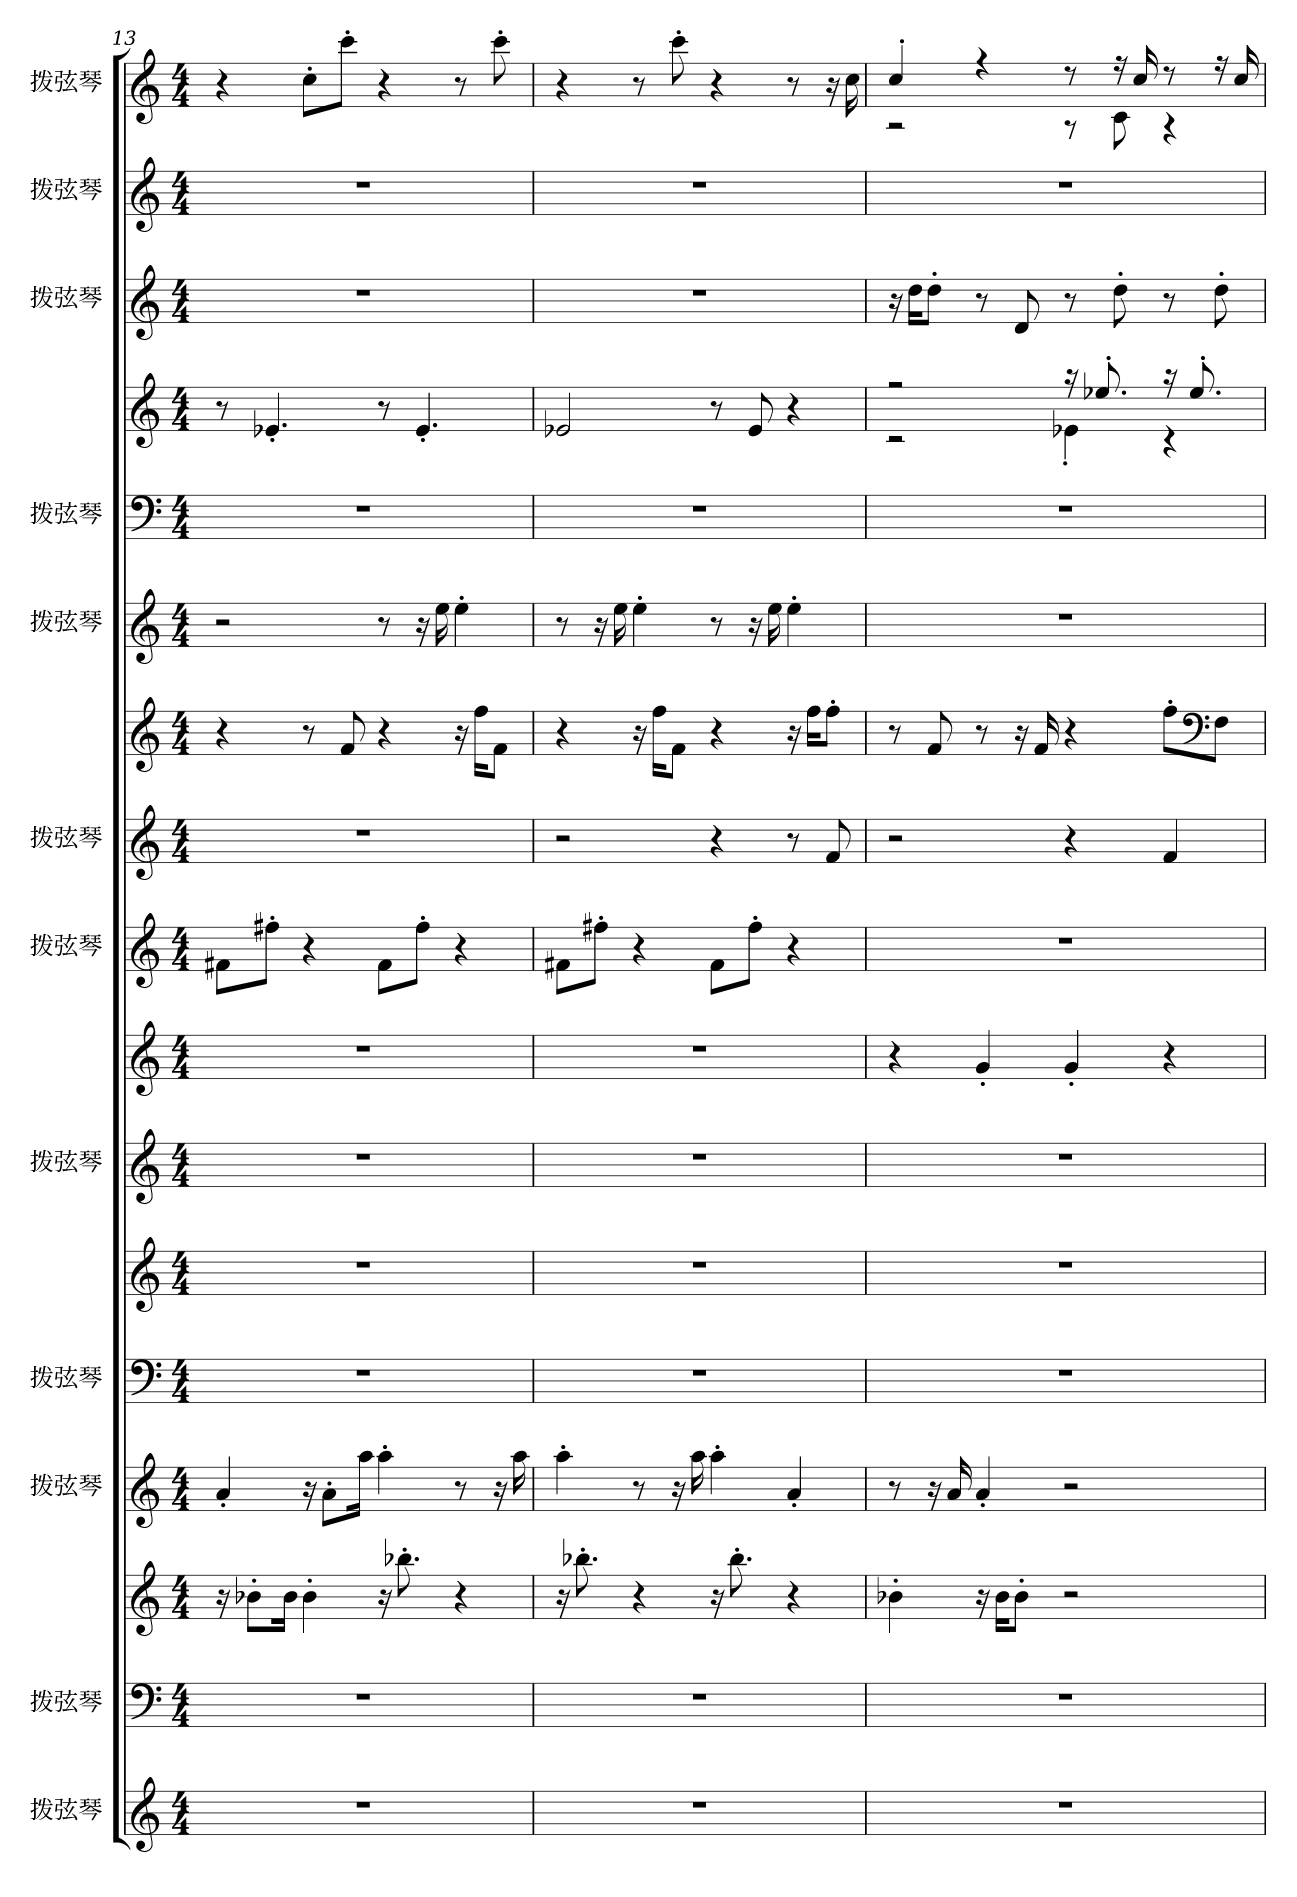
**kern	**kern	**kern	**kern	**kern	**kern	**kern	**kern	**kern	**kern	**kern	**kern	**kern	**kern	**kern	**kern	**kern
*part12	*part11	*part11	*part10	*part9	*part9	*part8	*part8	*part7	*part6	*part6	*part5	*part4	*part4	*part3	*part2	*part1
*staff17	*staff16	*staff15	*staff14	*staff13	*staff12	*staff11	*staff10	*staff9	*staff8	*staff7	*staff6	*staff5	*staff4	*staff3	*staff2	*staff1
*I"拨弦琴	*I"拨弦琴	*	*I"拨弦琴	*I"拨弦琴	*	*I"拨弦琴	*	*I"拨弦琴	*I"拨弦琴	*	*I"拨弦琴	*I"拨弦琴	*	*I"拨弦琴	*I"拨弦琴	*I"拨弦琴
*clefG2	*clefF4	*clefG2	*clefG2	*clefF4	*clefG2	*clefG2	*clefG2	*clefG2	*clefG2	*clefG2	*clefG2	*clefF4	*clefG2	*clefG2	*clefG2	*clefG2
*k[]	*k[]	*k[]	*k[]	*k[]	*k[]	*k[]	*k[]	*k[]	*k[]	*k[]	*k[]	*k[]	*k[]	*k[]	*k[]	*k[]
*M4/4	*M4/4	*M4/4	*M4/4	*M4/4	*M4/4	*M4/4	*M4/4	*M4/4	*M4/4	*M4/4	*M4/4	*M4/4	*M4/4	*M4/4	*M4/4	*M4/4
=13	=13	=13	=13	=13	=13	=13	=13	=13	=13	=13	=13	=13	=13	=13	=13	=13
1r	1r	16r	4a'/	1r	1r	1r	1r	8f#X\L	1r	4r	2r	1r	8r	1r	1r	4r
.	.	8b-X'\L	.	.	.	.	.	.	.	.	.	.	.	.	.	.
.	.	.	.	.	.	.	.	8ff#X'\J	.	.	.	.	4.e-X'/	.	.	.
.	.	16b-\Jk	.	.	.	.	.	.	.	.	.	.	.	.	.	.
.	.	4b-'\	16r	.	.	.	.	4r	.	8r	.	.	.	.	.	8cc'\L
.	.	.	8a'\L	.	.	.	.	.	.	.	.	.	.	.	.	.
.	.	.	.	.	.	.	.	.	.	8f/	.	.	.	.	.	8ccc'\J
.	.	.	16aa\Jk	.	.	.	.	.	.	.	.	.	.	.	.	.
.	.	16r	4aa'\	.	.	.	.	8f#\L	.	4r	8r	.	8r	.	.	4r
.	.	8.bb-X'\	.	.	.	.	.	.	.	.	.	.	.	.	.	.
.	.	.	.	.	.	.	.	8ff#'\J	.	.	16r	.	4.e-'/	.	.	.
.	.	.	.	.	.	.	.	.	.	.	16ee\	.	.	.	.	.
.	.	4r	8r	.	.	.	.	4r	.	16r	4ee'\	.	.	.	.	8r
.	.	.	.	.	.	.	.	.	.	16ff\KL	.	.	.	.	.	.
.	.	.	16r	.	.	.	.	.	.	8f\J	.	.	.	.	.	8ccc'\
.	.	.	16aa\	.	.	.	.	.	.	.	.	.	.	.	.	.
!!LO:PB:g=z
=14	=14	=14	=14	=14	=14	=14	=14	=14	=14	=14	=14	=14	=14	=14	=14	=14
1r	1r	16r	4aa'\	1r	1r	1r	1r	8f#X\L	2r	4r	8r	1r	2e-X/	1r	1r	4r
.	.	8.bb-X'\	.	.	.	.	.	.	.	.	.	.	.	.	.	.
.	.	.	.	.	.	.	.	8ff#X'\J	.	.	16r	.	.	.	.	.
.	.	.	.	.	.	.	.	.	.	.	16ee\	.	.	.	.	.
.	.	4r	8r	.	.	.	.	4r	.	16r	4ee'\	.	.	.	.	8r
.	.	.	.	.	.	.	.	.	.	16ff\KL	.	.	.	.	.	.
.	.	.	16r	.	.	.	.	.	.	8f\J	.	.	.	.	.	8ccc'\
.	.	.	16aa\	.	.	.	.	.	.	.	.	.	.	.	.	.
.	.	16r	4aa'\	.	.	.	.	8f#\L	4r	4r	8r	.	8r	.	.	4r
.	.	8.bb-'\	.	.	.	.	.	.	.	.	.	.	.	.	.	.
.	.	.	.	.	.	.	.	8ff#'\J	.	.	16r	.	8e-/	.	.	.
.	.	.	.	.	.	.	.	.	.	.	16ee\	.	.	.	.	.
.	.	4r	4a'/	.	.	.	.	4r	8r	16r	4ee'\	.	4r	.	.	8r
.	.	.	.	.	.	.	.	.	.	16ff\KL	.	.	.	.	.	.
.	.	.	.	.	.	.	.	.	8f/	8ff'\J	.	.	.	.	.	16r
.	.	.	.	.	.	.	.	.	.	.	.	.	.	.	.	16cc\
=15	=15	=15	=15	=15	=15	=15	=15	=15	=15	=15	=15	=15	=15	=15	=15	=15
*	*	*	*	*	*	*	*	*	*	*	*	*	*^	*	*	*^
1r	1r	4b-X'\	8r	1r	1r	1r	4r	1r	2r	8r	1r	1r	2r	2r	16r	1r	4cc'/	2r
.	.	.	.	.	.	.	.	.	.	.	.	.	.	.	16dd\KL	.	.	.
.	.	.	16r	.	.	.	.	.	.	8f/	.	.	.	.	8dd'\J	.	.	.
.	.	.	16a/	.	.	.	.	.	.	.	.	.	.	.	.	.	.	.
.	.	16r	4a'/	.	.	.	4g'/	.	.	8r	.	.	.	.	8r	.	4r	.
.	.	16b-\KL	.	.	.	.	.	.	.	.	.	.	.	.	.	.	.	.
.	.	8b-'\J	.	.	.	.	.	.	.	16r	.	.	.	.	8d/	.	.	.
.	.	.	.	.	.	.	.	.	.	16f/	.	.	.	.	.	.	.	.
.	.	2r	2r	.	.	.	4g'/	.	4r	4r	.	.	16r	4e-X'\	8r	.	8r	8r
.	.	.	.	.	.	.	.	.	.	.	.	.	8.ee-X'/	.	.	.	.	.
.	.	.	.	.	.	.	.	.	.	.	.	.	.	.	8dd'\	.	16r	8c\
.	.	.	.	.	.	.	.	.	.	.	.	.	.	.	.	.	16cc/	.
.	.	.	.	.	.	.	4r	.	4f/	8ff'\L	.	.	16r	4r	8r	.	8r	4r
.	.	.	.	.	.	.	.	.	.	.	.	.	8.ee-'/	.	.	.	.	.
*	*	*	*	*	*	*	*	*	*	*clefF4	*	*	*	*	*	*	*	*
.	.	.	.	.	.	.	.	.	.	8F\J	.	.	.	.	8dd'\	.	16r	.
.	.	.	.	.	.	.	.	.	.	.	.	.	.	.	.	.	16cc/	.
*	*	*	*	*	*	*	*	*	*	*	*	*	*v	*v	*	*	*v	*v
=	=	=	=	=	=	=	=	=	=	=	=	=	=	=	=	=
*-	*-	*-	*-	*-	*-	*-	*-	*-	*-	*-	*-	*-	*-	*-	*-	*-
